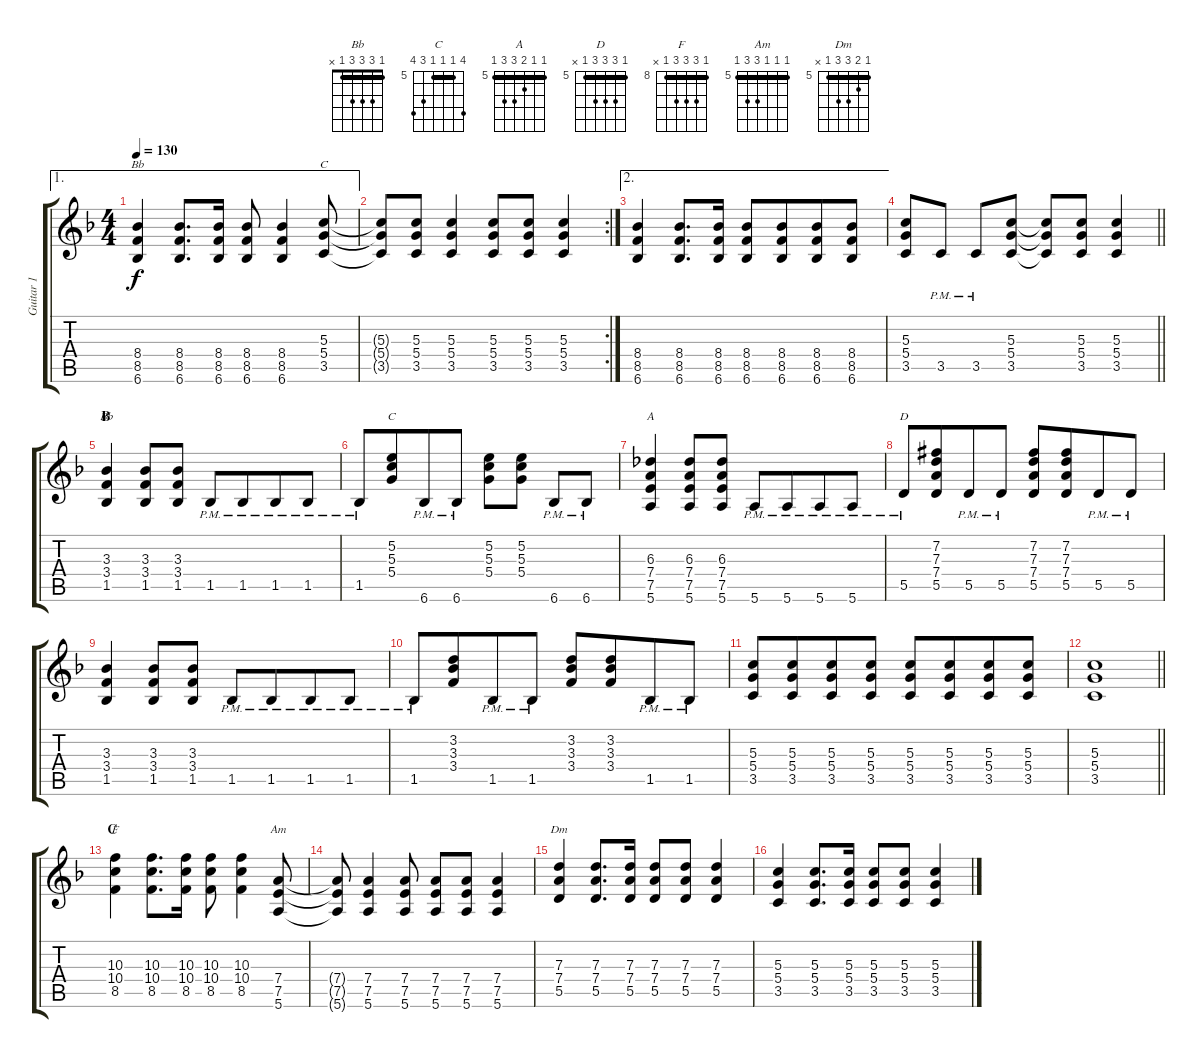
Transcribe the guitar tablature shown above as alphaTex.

\track ("Guitar 1" "Guitar 1") {instrument distortionguitar}
\staff {score tabs}
\tuning (E4 B3 G3 D3 A2 E2) {hide}
\chord ("Bb" 6 6 7 8 8 6) {firstfret 6 barre 6}
\chord ("C" 3 5 5 5 3 x) {barre 3}
\chord ("Bb" 1 3 3 3 1 x) {barre 1}
\chord ("C" 8 5 5 5 7 8) {firstfret 5 barre 5}
\chord ("A" 5 5 6 7 7 5) {firstfret 5 barre 5}
\chord ("D" 5 7 7 7 5 x) {firstfret 5 barre 5}
\chord ("F" 8 10 10 10 8 x) {firstfret 8 barre 8}
\chord ("Am" 5 5 5 7 7 5) {firstfret 5 barre 5}
\chord ("Dm" 5 6 7 7 5 x) {firstfret 5 barre 5}
\ae 1
\ts (4 4)
\tempo 130
\clef g2
\ks dminor
(8.4 8.5 6.6).4{ch "Bb" dy f} (8.4 8.5 6.6).8{d} (8.4 8.5 6.6).16 (8.4 8.5 6.6).8 (8.4 8.5 6.6).4 (5.3 5.4 3.5).8{ch "C"} |
\rc 2
(5.3{t} 5.4{t} 3.5{t}).8 (5.3 5.4 3.5).8 (5.3 5.4 3.5).4 (5.3 5.4 3.5).8 (5.3 5.4 3.5).8 (5.3 5.4 3.5).4 |
\ae 2
(8.4 8.5 6.6).4 (8.4 8.5 6.6).8{d} (8.4 8.5 6.6).16 (8.4 8.5 6.6).8 (8.4 8.5 6.6).8{beam merge} (8.4 8.5 6.6).8 (8.4 8.5 6.6).8 |
\barLineRight lightlight
(5.3 5.4 3.5).8 3.5{pm}.8 3.5{pm}.8 (5.3 5.4 3.5).8 (5.3{t} 5.4{t} 3.5{t}).8 (5.3 5.4 3.5).8 (5.3 5.4 3.5).4 |
\section ("" "B")
(3.3 3.4 1.5).4{ch "Bb"} (3.3 3.4 1.5).8 (3.3 3.4 1.5).8 1.5{pm}.8 1.5{pm}.8{beam merge} 1.5{pm}.8 1.5{pm}.8 |
1.5{pm}.8 (5.2 5.3 5.4).8{ch "C" beam merge} 6.6{pm}.8 6.6{pm}.8 (5.2 5.3 5.4).8 (5.2 5.3 5.4).8 6.6{pm}.8 6.6{pm}.8 |
(6.3 7.4 7.5 5.6).4{ch "A"} (6.3 7.4 7.5 5.6).8 (6.3 7.4 7.5 5.6).8 5.6{pm}.8 5.6{pm}.8{beam merge} 5.6{pm}.8 5.6{pm}.8 |
5.5{pm}.8{ch "D"} (7.2{acc #} 7.3 7.4 5.5).8{beam merge} 5.5{pm}.8 5.5{pm}.8 (7.2{acc #} 7.3 7.4 5.5).8 (7.2{acc #} 7.3 7.4 5.5).8{beam merge} 5.5{pm}.8 5.5{pm}.8 |
(3.3 3.4 1.5).4 (3.3 3.4 1.5).8 (3.3 3.4 1.5).8 1.5{pm}.8 1.5{pm}.8{beam merge} 1.5{pm}.8 1.5{pm}.8 |
1.5{pm}.8 (3.2 3.3 3.4).8{beam merge} 1.5{pm}.8 1.5{pm}.8 (3.2 3.3 3.4).8 (3.2 3.3 3.4).8{beam merge} 1.5{pm}.8 1.5{pm}.8 |
(5.3 5.4 3.5).8 (5.3 5.4 3.5).8{beam merge} (5.3 5.4 3.5).8 (5.3 5.4 3.5).8 (5.3 5.4 3.5).8 (5.3 5.4 3.5).8{beam merge} (5.3 5.4 3.5).8 (5.3 5.4 3.5).8 |
\barLineRight lightlight
(5.3 5.4 3.5).1 |
\section ("" "C")
(10.3 10.4 8.5).4{ch "F"} (10.3 10.4 8.5).8{d} (10.3 10.4 8.5).16 (10.3 10.4 8.5).8 (10.3 10.4 8.5).4 (7.4 7.5 5.6).8{ch "Am"} |
(7.4{t} 7.5{t} 5.6{t}).8 (7.4 7.5 5.6).4 (7.4 7.5 5.6).8 (7.4 7.5 5.6).8 (7.4 7.5 5.6).8 (7.4 7.5 5.6).4 |
(7.3 7.4 5.5).4{ch "Dm"} (7.3 7.4 5.5).8{d} (7.3 7.4 5.5).16 (7.3 7.4 5.5).8 (7.3 7.4 5.5).8 (7.3 7.4 5.5).4 |
(5.3 5.4 3.5).4 (5.3 5.4 3.5).8{d} (5.3 5.4 3.5).16 (5.3 5.4 3.5).8 (5.3 5.4 3.5).8 (5.3 5.4 3.5).4
